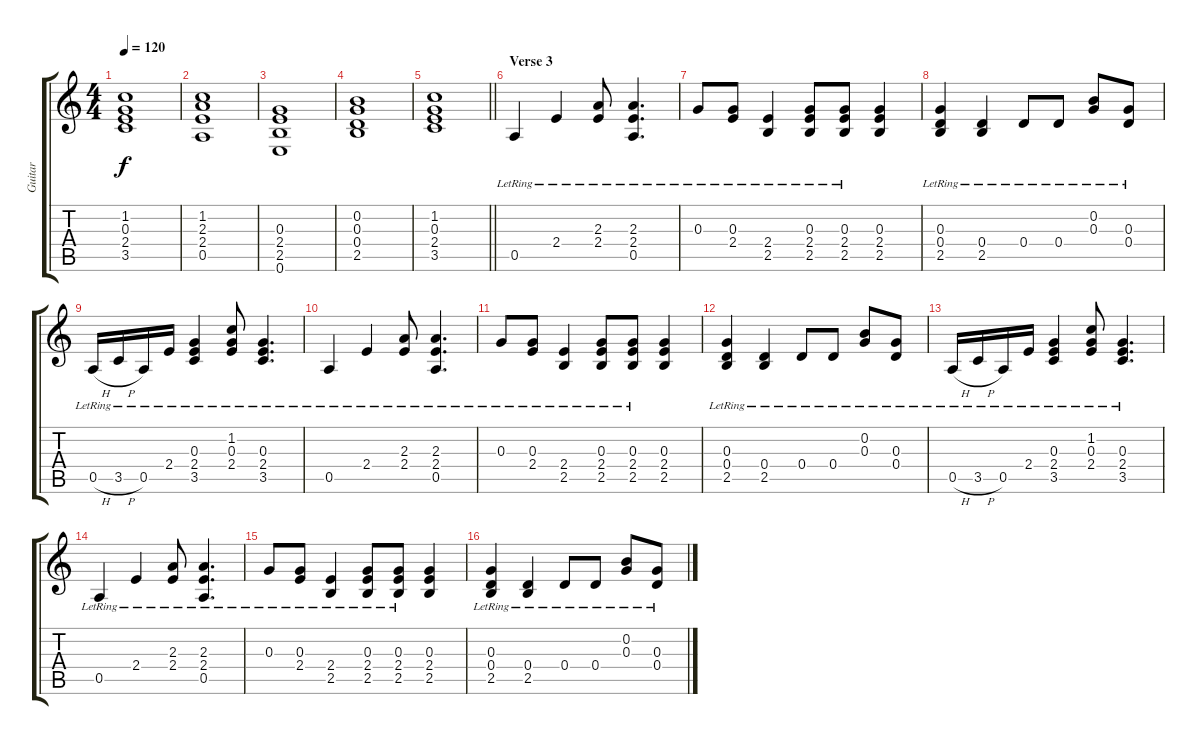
\track ("Guitar" "Guitar") {instrument acousticguitarsteel}
\staff {score tabs}
\tuning (E4 B3 G3 D3 A2 E2) {hide}
\ts (4 4)
\tempo 120
\clef g2
\ks c
(1.2 0.3 2.4 3.5).1{dy f} |
(1.2 2.3 2.4 0.5).1 |
(0.3 2.4 2.5 0.6).1 |
(0.2 0.3 0.4 2.5).1 |
\barLineRight lightlight
(1.2 0.3 2.4 3.5).1 |
\section ("" "Verse 3")
0.5{lr}.4 2.4{lr}.4 (2.3{lr} 2.4{lr}).8 (2.3{lr} 2.4{lr} 0.5{lr}).4{d} |
0.3{lr}.8 (0.3 2.4{lr}).8 (2.4{lr} 2.5{lr}).4 (0.3{lr} 2.4{lr} 2.5{lr}).8 (0.3{lr} 2.4{lr} 2.5{lr}).8 (0.3 2.4 2.5).4 |
(0.3{lr} 0.4{lr} 2.5{lr}).4 (0.4{lr} 2.5{lr}).4 0.4{lr}.8 0.4{lr}.8 (0.2{lr} 0.3{lr}).8 (0.3{lr} 0.4{lr}).8 |
0.5{h lr}.16 3.5{h lr}.16 0.5{lr}.16 2.4{lr}.16 (0.3{lr} 2.4{lr} 3.5{lr}).4 (1.2 0.3{lr} 2.4{lr}).8 (0.3{lr} 2.4{lr} 3.5{lr}).4{d} |
0.5{lr}.4 2.4{lr}.4 (2.3{lr} 2.4{lr}).8 (2.3{lr} 2.4{lr} 0.5{lr}).4{d} |
0.3{lr}.8 (0.3 2.4{lr}).8 (2.4{lr} 2.5{lr}).4 (0.3{lr} 2.4{lr} 2.5{lr}).8 (0.3{lr} 2.4{lr} 2.5{lr}).8 (0.3 2.4 2.5).4 |
(0.3{lr} 0.4{lr} 2.5{lr}).4 (0.4{lr} 2.5{lr}).4 0.4{lr}.8 0.4{lr}.8 (0.2{lr} 0.3{lr}).8 (0.3{lr} 0.4{lr}).8 |
0.5{h lr}.16 3.5{h lr}.16 0.5{lr}.16 2.4{lr}.16 (0.3{lr} 2.4{lr} 3.5{lr}).4 (1.2 0.3{lr} 2.4{lr}).8 (0.3{lr} 2.4{lr} 3.5{lr}).4{d} |
0.5{lr}.4 2.4{lr}.4 (2.3{lr} 2.4{lr}).8 (2.3{lr} 2.4{lr} 0.5{lr}).4{d} |
0.3{lr}.8 (0.3 2.4{lr}).8 (2.4{lr} 2.5{lr}).4 (0.3{lr} 2.4{lr} 2.5{lr}).8 (0.3{lr} 2.4{lr} 2.5{lr}).8 (0.3 2.4 2.5).4 |
(0.3{lr} 0.4{lr} 2.5{lr}).4 (0.4{lr} 2.5{lr}).4 0.4{lr}.8 0.4{lr}.8 (0.2{lr} 0.3{lr}).8 (0.3{lr} 0.4{lr}).8
